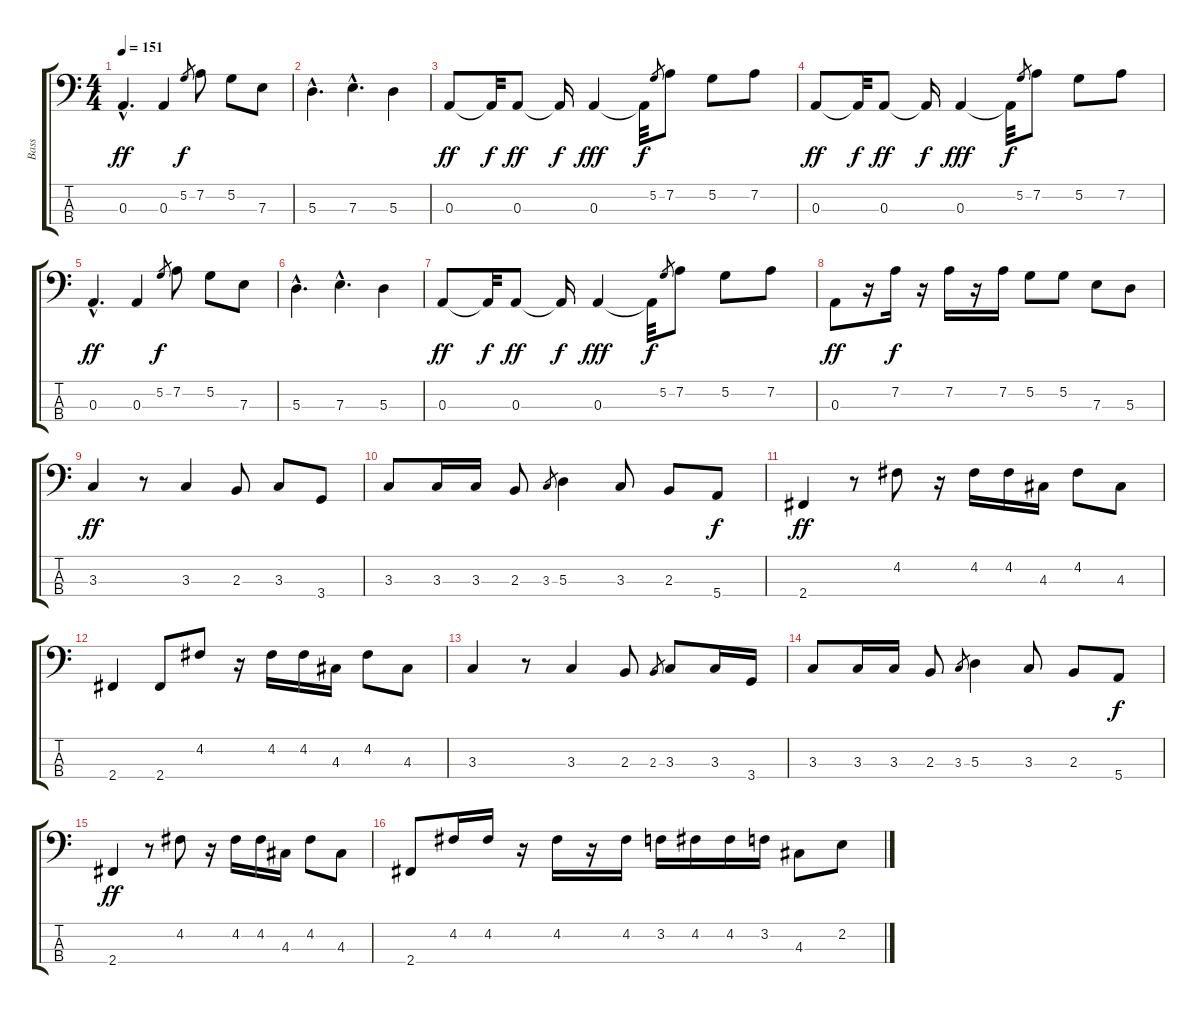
\track ("Bass" "Bass") {instrument electricbassfinger}
\staff {score tabs}
\tuning (G2 D2 A1 E1) {hide}
\ts (4 4)
\tempo 151
\clef f4
\ks c
0.3{hac}.4{d dy ff} 0.3.4 5.2.8{gr dy f} 7.2.8 5.2.8 7.3.8 |
5.3{hac}.4{d} 7.3{hac}.4{d} 5.3.4 |
0.3.8{dy ff} 0.3{t}.32{dy f} 0.3.8{dy ff} 0.3{t}.16{dy f} 0.3.4{dy fff} 0.3{t}.32{dy f} 5.2.8{gr} 7.2.8 5.2.8 7.2.8 |
0.3.8{dy ff} 0.3{t}.32{dy f} 0.3.8{dy ff} 0.3{t}.16{dy f} 0.3.4{dy fff} 0.3{t}.32{dy f} 5.2.8{gr} 7.2.8 5.2.8 7.2.8 |
0.3{hac}.4{d dy ff} 0.3.4 5.2.8{gr dy f} 7.2.8 5.2.8 7.3.8 |
5.3{hac}.4{d} 7.3{hac}.4{d} 5.3.4 |
0.3.8{dy ff} 0.3{t}.32{dy f} 0.3.8{dy ff} 0.3{t}.16{dy f} 0.3.4{dy fff} 0.3{t}.32{dy f} 5.2.8{gr} 7.2.8 5.2.8 7.2.8 |
0.3.8{dy ff} r.16 7.2.16{dy f} r.16 7.2.16 r.16 7.2.16 5.2.8 5.2.8 7.3.8 5.3.8 |
3.3.4{dy ff} r.8 3.3.4 2.3.8 3.3.8 3.4.8 |
3.3.8 3.3.16 3.3.16 2.3.8 3.3.8{gr} 5.3.4 3.3.8 2.3.8 5.4.8{dy f} |
2.4.4{dy ff} r.8 4.2.8 r.16 4.2.16 4.2.16 4.3.16 4.2.8 4.3.8 |
2.4.4 2.4.8 4.2.8 r.16 4.2.16 4.2.16 4.3.16 4.2.8 4.3.8 |
3.3.4 r.8 3.3.4 2.3.8 2.3.8{gr} 3.3.8 3.3.16 3.4.16 |
3.3.8 3.3.16 3.3.16 2.3.8 3.3.8{gr} 5.3.4 3.3.8 2.3.8 5.4.8{dy f} |
2.4.4{dy ff} r.8 4.2.8 r.16 4.2.16 4.2.16 4.3.16 4.2.8 4.3.8 |
2.4.8 4.2.16 4.2.16 r.16 4.2.16 r.16 4.2.16 3.2.16 4.2.16 4.2.16 3.2.16 4.3.8 2.2.8
